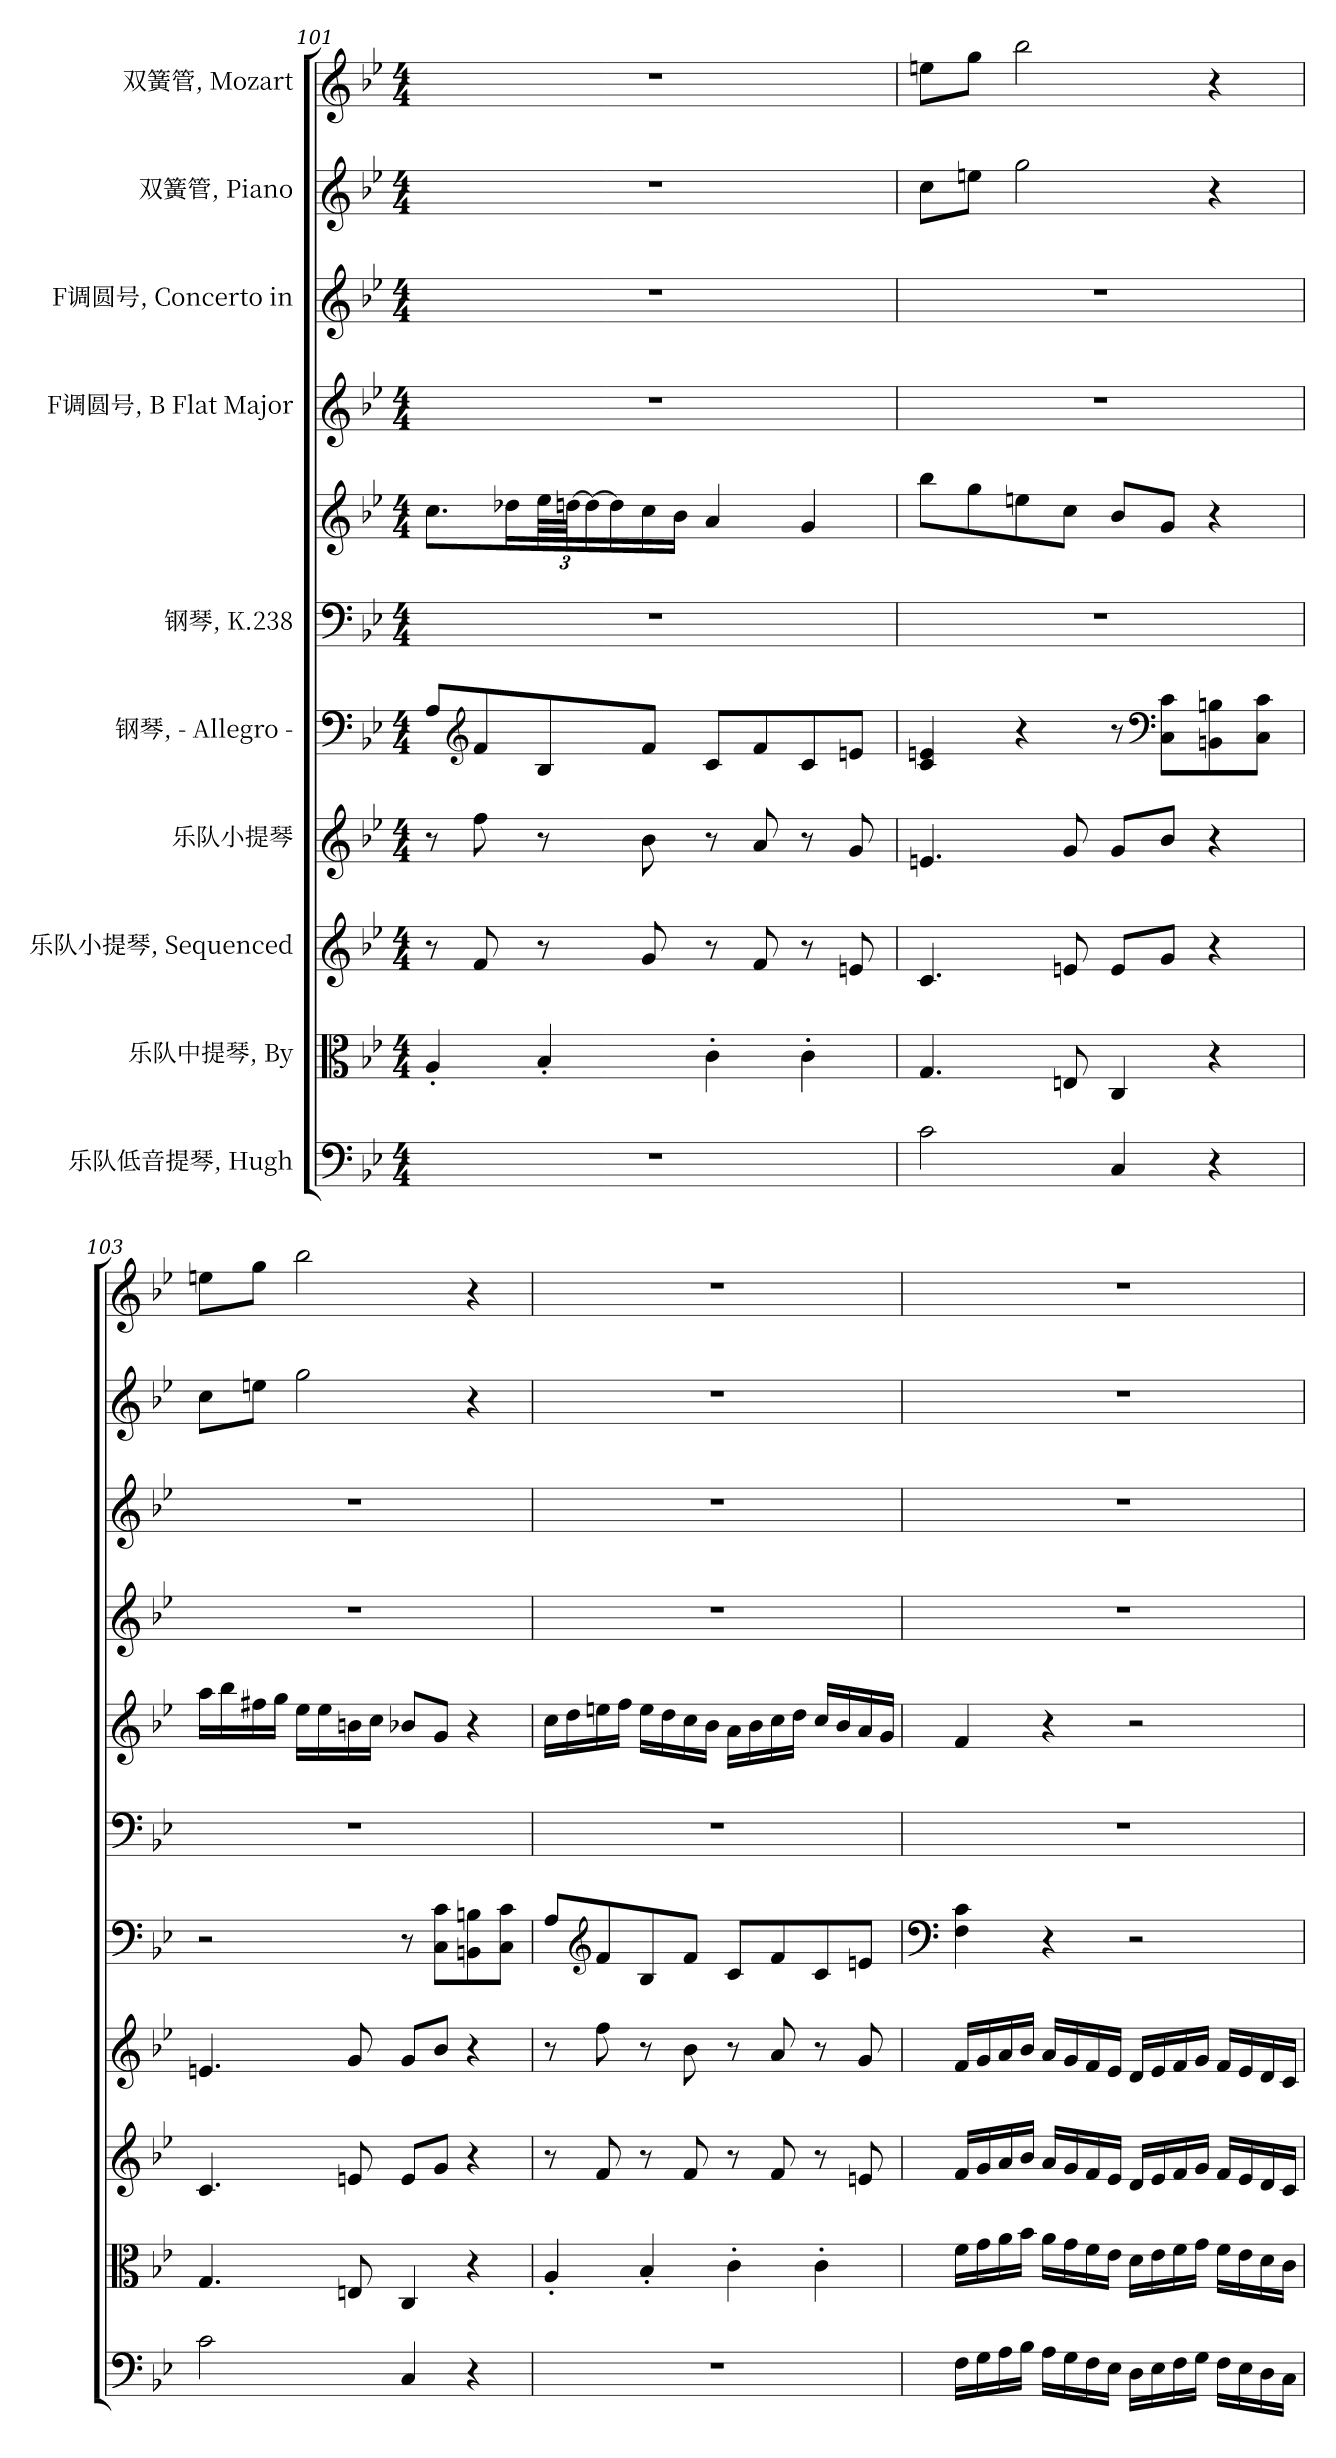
**kern	**kern	**kern	**kern	**kern	**kern	**kern	**kern	**kern	**kern	**kern
*part10	*part9	*part8	*part7	*part6	*part5	*part5	*part4	*part3	*part2	*part1
*staff11	*staff10	*staff9	*staff8	*staff7	*staff6	*staff5	*staff4	*staff3	*staff2	*staff1
*I"乐队低音提琴, Hugh	*I"乐队中提琴,   By	*I"乐队小提琴, Sequenced	*I"乐队小提琴	*I"钢琴,   -  Allegro -	*I"钢琴, K.238	*	*I"F调圆号, B Flat Major	*I"F调圆号, Concerto in	*I"双簧管, Piano	*I"双簧管, Mozart
!!LO:PB:g=z
*clefF4	*clefC3	*clefG2	*clefG2	*clefF4	*clefF4	*clefG2	*clefG2	*clefG2	*clefG2	*clefG2
*ITrd7c12	*	*	*	*	*	*	*ITrd4c7	*ITrd4c7	*	*
*k[b-e-]	*k[b-e-]	*k[b-e-]	*k[b-e-]	*k[b-e-]	*k[b-e-]	*k[b-e-]	*k[b-e-a-]	*k[b-e-a-]	*k[b-e-]	*k[b-e-]
*M4/4	*M4/4	*M4/4	*M4/4	*M4/4	*M4/4	*M4/4	*M4/4	*M4/4	*M4/4	*M4/4
=101	=101	=101	=101	=101	=101	=101	=101	=101	=101	=101
1r	4A'/	8r	8r	8A/L	1r	8.cc\L	1r	1r	1r	1r
*	*	*	*	*clefG2	*	*	*	*	*	*
.	.	8f/	8ff\	8f/	.	.	.	.	.	.
.	.	.	.	.	.	16dd-X\L	.	.	.	.
*	*	*	*	*	*	*Xbrackettup	*	*	*	*
.	4B-'/	8r	8r	8B-/	.	96ee-\LL	.	.	.	.
.	.	.	.	.	.	[96ddn\JJ	.	.	.	.
.	.	.	.	.	.	24dd\_	.	.	.	.
.	.	.	.	.	.	16dd\]	.	.	.	.
.	.	8g/	8b-\	8f/J	.	16cc\	.	.	.	.
.	.	.	.	.	.	16b-\JJ	.	.	.	.
.	4c'\	8r	8r	8c/L	.	4a/	.	.	.	.
.	.	8f/	8a/	8f/	.	.	.	.	.	.
.	4c'\	8r	8r	8c/	.	4g/	.	.	.	.
.	.	8en/	8g/	8en/J	.	.	.	.	.	.
=102	=102	=102	=102	=102	=102	=102	=102	=102	=102	=102
2C\	4.G/	4.c/	4.en/	4c/ 4en/	1r	8bb-\L	1r	1r	8cc\L	8een\L
.	.	.	.	.	.	8gg\	.	.	8een\J	8gg\J
.	.	.	.	4r	.	8een\	.	.	2gg\	2bb-\
.	8En/	8en/	8g/	.	.	8cc\J	.	.	.	.
4CC/	4C/	8e/L	8g/L	8r	.	8b-/L	.	.	.	.
*	*	*	*	*clefF4	*	*	*	*	*	*
.	.	8g/J	8b-/J	8C\ 8c\L	.	8g/J	.	.	.	.
4r	4r	4r	4r	8BBn\ 8Bn\	.	4r	.	.	4r	4r
.	.	.	.	8C\ 8c\J	.	.	.	.	.	.
!!LO:PB:g=z
=103	=103	=103	=103	=103	=103	=103	=103	=103	=103	=103
2C\	4.G/	4.c/	4.en/	2r	1r	16aa\LL	1r	1r	8cc\L	8een\L
.	.	.	.	.	.	16bb-\	.	.	.	.
.	.	.	.	.	.	16ff#X\	.	.	8een\J	8gg\J
.	.	.	.	.	.	16gg\JJ	.	.	.	.
.	.	.	.	.	.	16ee-\LL	.	.	2gg\	2bb-\
.	.	.	.	.	.	16ee-\	.	.	.	.
.	8En/	8en/	8g/	.	.	16bn\	.	.	.	.
.	.	.	.	.	.	16cc\JJ	.	.	.	.
4CC/	4C/	8e/L	8g/L	8r	.	8b-X/L	.	.	.	.
.	.	8g/J	8b-/J	8C\ 8c\L	.	8g/J	.	.	.	.
4r	4r	4r	4r	8BBn\ 8Bn\	.	4r	.	.	4r	4r
.	.	.	.	8C\ 8c\J	.	.	.	.	.	.
=104	=104	=104	=104	=104	=104	=104	=104	=104	=104	=104
1r	4A'/	8r	8r	8A/L	1r	16cc\LL	1r	1r	1r	1r
.	.	.	.	.	.	16dd\	.	.	.	.
*	*	*	*	*clefG2	*	*	*	*	*	*
.	.	8f/	8ff\	8f/	.	16een\	.	.	.	.
.	.	.	.	.	.	16ff\JJ	.	.	.	.
.	4B-'/	8r	8r	8B-/	.	16ee\LL	.	.	.	.
.	.	.	.	.	.	16dd\	.	.	.	.
.	.	8f/	8b-\	8f/J	.	16cc\	.	.	.	.
.	.	.	.	.	.	16b-\JJ	.	.	.	.
.	4c'\	8r	8r	8c/L	.	16a\LL	.	.	.	.
.	.	.	.	.	.	16b-\	.	.	.	.
.	.	8f/	8a/	8f/	.	16cc\	.	.	.	.
.	.	.	.	.	.	16dd\JJ	.	.	.	.
.	4c'\	8r	8r	8c/	.	16cc/LL	.	.	.	.
.	.	.	.	.	.	16b-/	.	.	.	.
.	.	8en/	8g/	8en/J	.	16a/	.	.	.	.
.	.	.	.	.	.	16g/JJ	.	.	.	.
!!LO:PB:g=z
=105	=105	=105	=105	=105	=105	=105	=105	=105	=105	=105
*	*	*	*	*clefF4	*	*	*	*	*	*
16FF\LL	16f\LL	16f/LL	16f/LL	4F\ 4c\	1r	4f/	1r	1r	1r	1r
16GG\	16g\	16g/	16g/	.	.	.	.	.	.	.
16AA\	16a\	16a/	16a/	.	.	.	.	.	.	.
16BB-\JJ	16b-\JJ	16b-/JJ	16b-/JJ	.	.	.	.	.	.	.
16AA\LL	16a\LL	16a/LL	16a/LL	4r	.	4r	.	.	.	.
16GG\	16g\	16g/	16g/	.	.	.	.	.	.	.
16FF\	16f\	16f/	16f/	.	.	.	.	.	.	.
16EE-\JJ	16e-\JJ	16e-/JJ	16e-/JJ	.	.	.	.	.	.	.
16DD\LL	16d\LL	16d/LL	16d/LL	2r	.	2r	.	.	.	.
16EE-\	16e-\	16e-/	16e-/	.	.	.	.	.	.	.
16FF\	16f\	16f/	16f/	.	.	.	.	.	.	.
16GG\JJ	16g\JJ	16g/JJ	16g/JJ	.	.	.	.	.	.	.
16FF\LL	16f\LL	16f/LL	16f/LL	.	.	.	.	.	.	.
16EE-\	16e-\	16e-/	16e-/	.	.	.	.	.	.	.
16DD\	16d\	16d/	16d/	.	.	.	.	.	.	.
16CC\JJ	16c\JJ	16c/JJ	16c/JJ	.	.	.	.	.	.	.
=	=	=	=	=	=	=	=	=	=	=
*-	*-	*-	*-	*-	*-	*-	*-	*-	*-	*-
